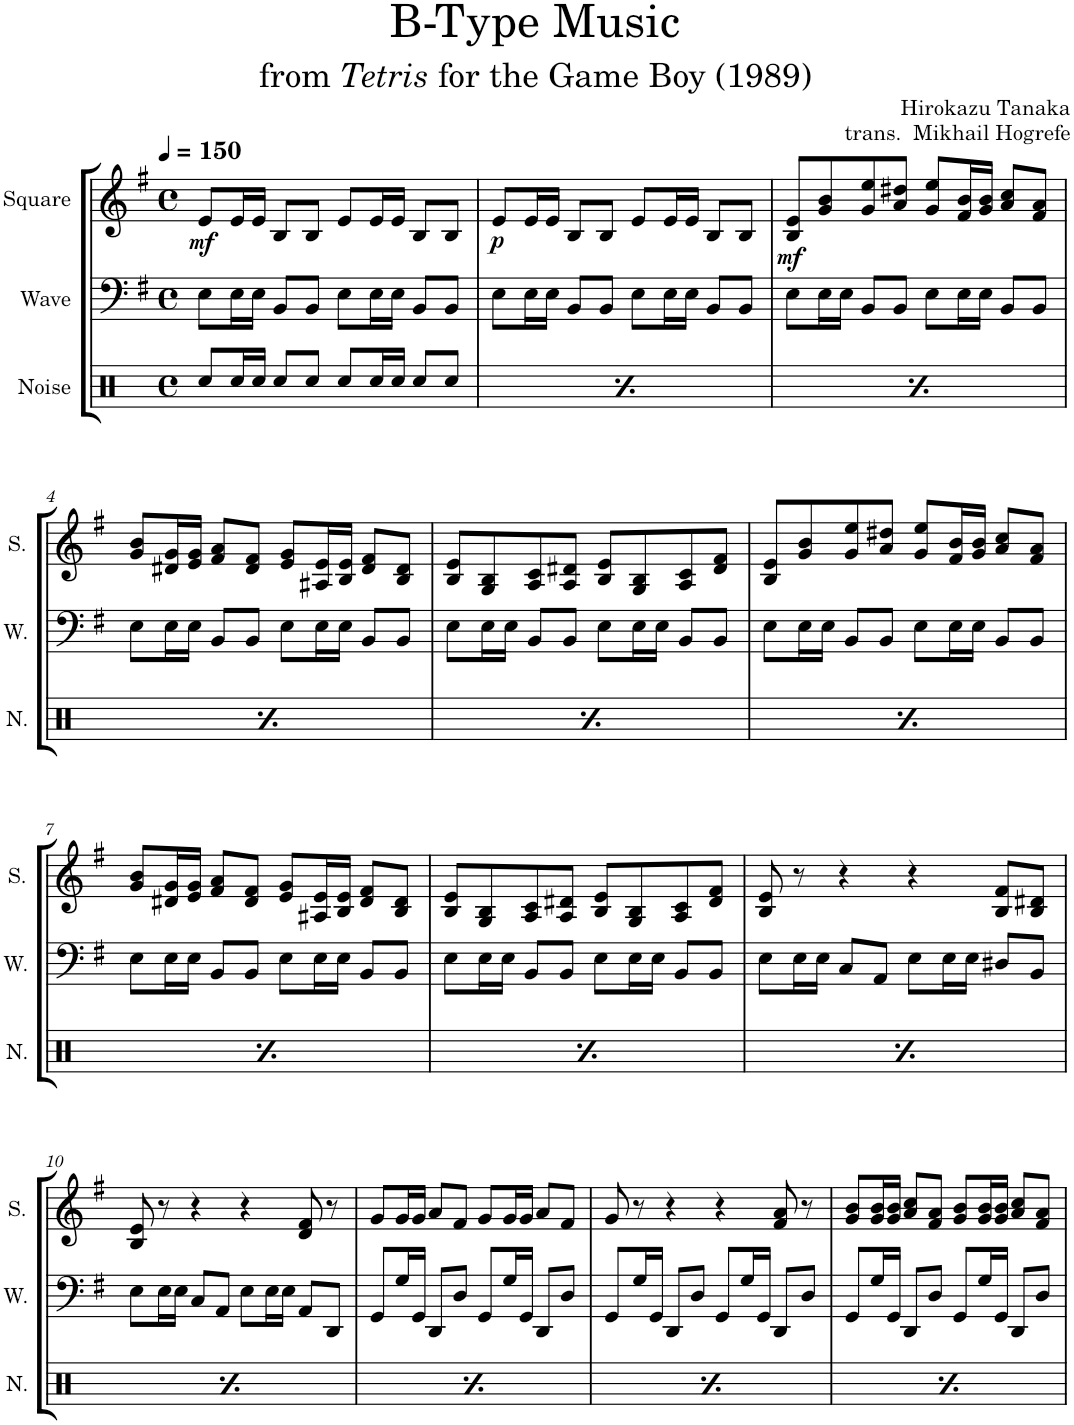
**kern	**kern	**kern	**dynam
*part3	*part2	*part1	*part1
*staff3	*staff2	*staff1	*staff1
*I"Noise	*I"Wave	*I"Square	*
*I'N.	*I'W.	*I'S.	*
*clefX	*clefF4	*clefG2	*
*k[]	*k[f#]	*k[f#]	*
*M4/4	*M4/4	*M4/4	*
*met(c)	*met(c)	*met(c)	*
*MM150	*MM150	*MM150	*
=1	=1	=1	=1
!	!	!	!LO:DY:b
8Rcc/L	8E\L	8e/L	mf
16Rcc/L	16E\L	16e/L	.
16Rcc/JJ	16E\JJ	16e/JJ	.
8Rcc/L	8BB/L	8B/L	.
8Rcc/J	8BB/J	8B/J	.
8Rcc/L	8E\L	8e/L	.
16Rcc/L	16E\L	16e/L	.
16Rcc/JJ	16E\JJ	16e/JJ	.
8Rcc/L	8BB/L	8B/L	.
8Rcc/J	8BB/J	8B/J	.
=2	=2	=2	=2
!	!	!	!LO:DY:b
8Rcc/L	8E\L	8e/L	p
16Rcc/L	16E\L	16e/L	.
16Rcc/JJ	16E\JJ	16e/JJ	.
8Rcc/L	8BB/L	8B/L	.
8Rcc/J	8BB/J	8B/J	.
8Rcc/L	8E\L	8e/L	.
16Rcc/L	16E\L	16e/L	.
16Rcc/JJ	16E\JJ	16e/JJ	.
8Rcc/L	8BB/L	8B/L	.
8Rcc/J	8BB/J	8B/J	.
=3	=3	=3	=3
!	!	!	!LO:DY:b
8Rcc/L	8E\L	8B/ 8e/L	mf
16Rcc/L	16E\L	8g/ 8b/	.
16Rcc/JJ	16E\JJ	.	.
8Rcc/L	8BB/L	8g/ 8ee/	.
8Rcc/J	8BB/J	8a/ 8dd#X/J	.
8Rcc/L	8E\L	8g/ 8ee/L	.
16Rcc/L	16E\L	16f#/ 16b/L	.
16Rcc/JJ	16E\JJ	16g/ 16b/JJ	.
8Rcc/L	8BB/L	8a/ 8cc/L	.
8Rcc/J	8BB/J	8f#/ 8a/J	.
!!LO:LB:g=z
=4	=4	=4	=4
8Rcc/L	8E\L	8g/ 8b/L	.
16Rcc/L	16E\L	16d#X/ 16g/L	.
16Rcc/JJ	16E\JJ	16e/ 16g/JJ	.
8Rcc/L	8BB/L	8f#/ 8a/L	.
8Rcc/J	8BB/J	8d#/ 8f#/J	.
8Rcc/L	8E\L	8e/ 8g/L	.
16Rcc/L	16E\L	16A#X/ 16e/L	.
16Rcc/JJ	16E\JJ	16B/ 16e/JJ	.
8Rcc/L	8BB/L	8d#/ 8f#/L	.
8Rcc/J	8BB/J	8B/ 8d#/J	.
=5	=5	=5	=5
8Rcc/L	8E\L	8B/ 8e/L	.
16Rcc/L	16E\L	8G/ 8B/	.
16Rcc/JJ	16E\JJ	.	.
8Rcc/L	8BB/L	8A/ 8c/	.
8Rcc/J	8BB/J	8A/ 8d#X/J	.
8Rcc/L	8E\L	8B/ 8e/L	.
16Rcc/L	16E\L	8G/ 8B/	.
16Rcc/JJ	16E\JJ	.	.
8Rcc/L	8BB/L	8A/ 8c/	.
8Rcc/J	8BB/J	8d#/ 8f#/J	.
=6	=6	=6	=6
8Rcc/L	8E\L	8B/ 8e/L	.
16Rcc/L	16E\L	8g/ 8b/	.
16Rcc/JJ	16E\JJ	.	.
8Rcc/L	8BB/L	8g/ 8ee/	.
8Rcc/J	8BB/J	8a/ 8dd#X/J	.
8Rcc/L	8E\L	8g/ 8ee/L	.
16Rcc/L	16E\L	16f#/ 16b/L	.
16Rcc/JJ	16E\JJ	16g/ 16b/JJ	.
8Rcc/L	8BB/L	8a/ 8cc/L	.
8Rcc/J	8BB/J	8f#/ 8a/J	.
!!LO:LB:g=z
=7	=7	=7	=7
8Rcc/L	8E\L	8g/ 8b/L	.
16Rcc/L	16E\L	16d#X/ 16g/L	.
16Rcc/JJ	16E\JJ	16e/ 16g/JJ	.
8Rcc/L	8BB/L	8f#/ 8a/L	.
8Rcc/J	8BB/J	8d#/ 8f#/J	.
8Rcc/L	8E\L	8e/ 8g/L	.
16Rcc/L	16E\L	16A#X/ 16e/L	.
16Rcc/JJ	16E\JJ	16B/ 16e/JJ	.
8Rcc/L	8BB/L	8d#/ 8f#/L	.
8Rcc/J	8BB/J	8B/ 8d#/J	.
=8	=8	=8	=8
8Rcc/L	8E\L	8B/ 8e/L	.
16Rcc/L	16E\L	8G/ 8B/	.
16Rcc/JJ	16E\JJ	.	.
8Rcc/L	8BB/L	8A/ 8c/	.
8Rcc/J	8BB/J	8A/ 8d#X/J	.
8Rcc/L	8E\L	8B/ 8e/L	.
16Rcc/L	16E\L	8G/ 8B/	.
16Rcc/JJ	16E\JJ	.	.
8Rcc/L	8BB/L	8A/ 8c/	.
8Rcc/J	8BB/J	8d#/ 8f#/J	.
=9	=9	=9	=9
8Rcc/L	8E\L	8B/ 8e/	.
16Rcc/L	16E\L	8r	.
16Rcc/JJ	16E\JJ	.	.
8Rcc/L	8C/L	4r	.
8Rcc/J	8AA/J	.	.
8Rcc/L	8E\L	4r	.
16Rcc/L	16E\L	.	.
16Rcc/JJ	16E\JJ	.	.
8Rcc/L	8D#X/L	8B/ 8f#/L	.
8Rcc/J	8BB/J	8B/ 8d#X/J	.
!!LO:LB:g=z
=10	=10	=10	=10
8Rcc/L	8E\L	8B/ 8e/	.
16Rcc/L	16E\L	8r	.
16Rcc/JJ	16E\JJ	.	.
8Rcc/L	8C/L	4r	.
8Rcc/J	8AA/J	.	.
8Rcc/L	8E\L	4r	.
16Rcc/L	16E\L	.	.
16Rcc/JJ	16E\JJ	.	.
8Rcc/L	8AA/L	8d/ 8f#/	.
8Rcc/J	8DD/J	8r	.
=11	=11	=11	=11
8Rcc/L	8GG/L	8g/L	.
16Rcc/L	16G/L	16g/L	.
16Rcc/JJ	16GG/JJ	16g/JJ	.
8Rcc/L	8DD/L	8a/L	.
8Rcc/J	8D/J	8f#/J	.
8Rcc/L	8GG/L	8g/L	.
16Rcc/L	16G/L	16g/L	.
16Rcc/JJ	16GG/JJ	16g/JJ	.
8Rcc/L	8DD/L	8a/L	.
8Rcc/J	8D/J	8f#/J	.
=12	=12	=12	=12
8Rcc/L	8GG/L	8g/	.
16Rcc/L	16G/L	8r	.
16Rcc/JJ	16GG/JJ	.	.
8Rcc/L	8DD/L	4r	.
8Rcc/J	8D/J	.	.
8Rcc/L	8GG/L	4r	.
16Rcc/L	16G/L	.	.
16Rcc/JJ	16GG/JJ	.	.
8Rcc/L	8DD/L	8f#/ 8a/	.
8Rcc/J	8D/J	8r	.
=13	=13	=13	=13
8Rcc/L	8GG/L	8g/ 8b/L	.
16Rcc/L	16G/L	16g/ 16b/L	.
16Rcc/JJ	16GG/JJ	16g/ 16b/JJ	.
8Rcc/L	8DD/L	8a/ 8cc/L	.
8Rcc/J	8D/J	8f#/ 8a/J	.
8Rcc/L	8GG/L	8g/ 8b/L	.
16Rcc/L	16G/L	16g/ 16b/L	.
16Rcc/JJ	16GG/JJ	16g/ 16b/JJ	.
8Rcc/L	8DD/L	8a/ 8cc/L	.
8Rcc/J	8D/J	8f#/ 8a/J	.
=	=	=	=
*-	*-	*-	*-
